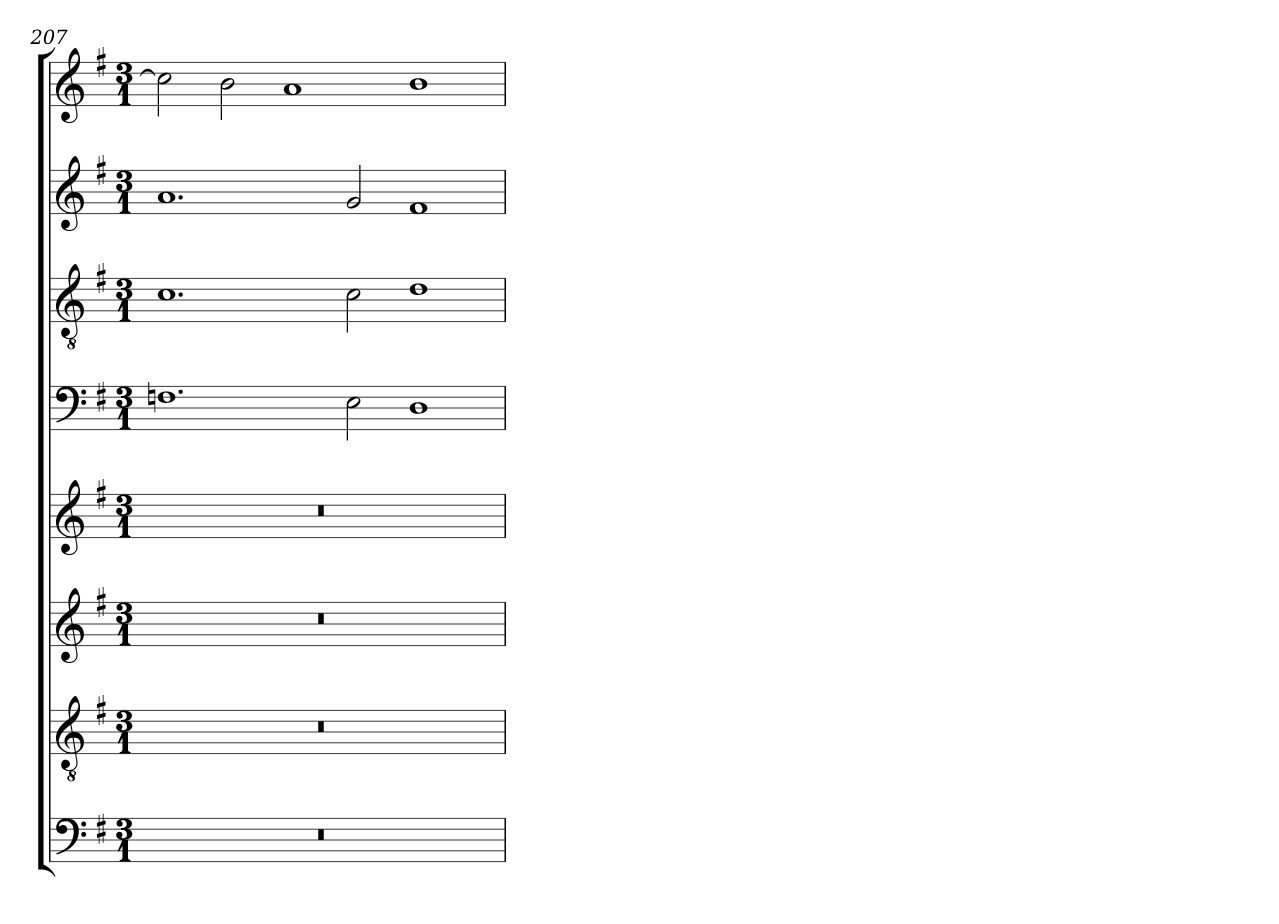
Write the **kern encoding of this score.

**kern	**kern	**kern	**kern	**kern	**kern	**kern	**kern
*part8	*part7	*part6	*part5	*part4	*part3	*part2	*part1
*staff8	*staff7	*staff6	*staff5	*staff4	*staff3	*staff2	*staff1
*clefF4	*clefGv2	*clefG2	*clefG2	*clefF4	*clefGv2	*clefG2	*clefG2
*k[f#]	*k[f#]	*k[f#]	*k[f#]	*k[f#]	*k[f#]	*k[f#]	*k[f#]
*G:	*G:	*G:	*G:	*G:	*G:	*G:	*G:
*M3/1	*M3/1	*M3/1	*M3/1	*M3/1	*M3/1	*M3/1	*M3/1
=207	=207	=207	=207	=207	=207	=207	=207
0.r	0.r	0.r	0.r	1.Fn	1.c	1.a	2cc\]
.	.	.	.	.	.	.	2b\
.	.	.	.	.	.	.	1a
.	.	.	.	2E\	2c\	2g/	.
.	.	.	.	1D	1d	1f#	1b
=	=	=	=	=	=	=	=
*-	*-	*-	*-	*-	*-	*-	*-
